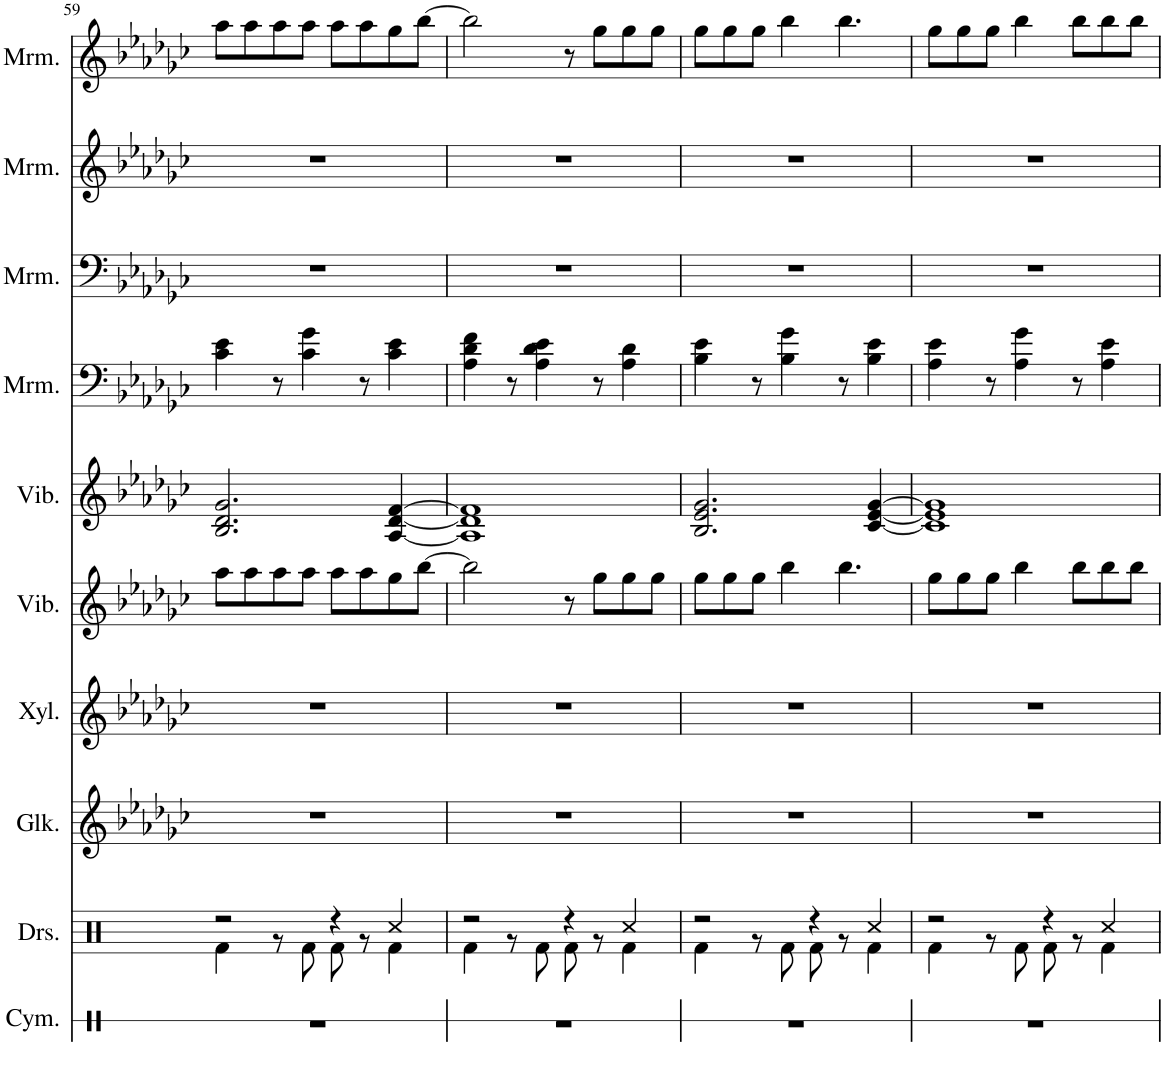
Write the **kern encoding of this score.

**kern	**kern	**kern	**kern	**kern	**kern	**kern	**kern	**kern	**kern
*part10	*part9	*part8	*part7	*part6	*part5	*part4	*part3	*part2	*part1
*staff10	*staff9	*staff8	*staff7	*staff6	*staff5	*staff4	*staff3	*staff2	*staff1
*I"Cymbal	*I"Drumset	*I"Glockenspiel	*I"Xylophone	*I"Vibraphone	*I"Vibraphone	*I"Marimba	*I"Marimba	*I"Marimba	*I"Marimba
*I'Cym.	*I'Drs.	*I'Glk.	*I'Xyl.	*I'Vib.	*I'Vib.	*I'Mrm.	*I'Mrm.	*I'Mrm.	*I'Mrm.
!!LO:PB:g=z
*clefX	*clefX	*clefG2	*clefG2	*clefG2	*clefG2	*clefF4	*clefF4	*clefG2	*clefG2
*	*	*Trd-14c-24	*Trd-7c-12	*	*	*	*	*	*
*k[]	*k[]	*k[b-e-a-d-g-c-]	*k[b-e-a-d-g-c-]	*k[b-e-a-d-g-c-]	*k[b-e-a-d-g-c-]	*k[b-e-a-d-g-c-]	*k[b-e-a-d-g-c-]	*k[b-e-a-d-g-c-]	*k[b-e-a-d-g-c-]
*M4/4	*M4/4	*M4/4	*M4/4	*M4/4	*M4/4	*M4/4	*M4/4	*M4/4	*M4/4
=59	=59	=59	=59	=59	=59	=59	=59	=59	=59
*	*^	*	*	*	*	*	*	*	*
1r	2r	4Rf\	1r	1r	8aa-\L	2.B-/ 2.d-/ 2.g-/	4c-\ 4e-\	1r	1r	8aa-\L
.	.	.	.	.	8aa-\	.	.	.	.	8aa-\
.	.	8r	.	.	8aa-\	.	8r	.	.	8aa-\
.	.	8Rf\	.	.	8aa-\J	.	4c-\ 4g-\	.	.	8aa-\J
.	4r	8Rf\	.	.	8aa-\L	.	.	.	.	8aa-\L
.	.	8r	.	.	8aa-\	.	8r	.	.	8aa-\
.	4Rcc/	4Rf\	.	.	8gg-\	[4A-/ [4d-/ [4f/	4c-\ 4e-\	.	.	8gg-\
.	.	.	.	.	[8bb-\J	.	.	.	.	[8bb-\J
=60	=60	=60	=60	=60	=60	=60	=60	=60	=60	=60
1r	2r	4Rf\	1r	1r	2bb-\]	1A-] 1d-] 1f]	4A-\ 4d-\ 4f\	1r	1r	2bb-\]
.	.	8r	.	.	.	.	8r	.	.	.
.	.	8Rf\	.	.	.	.	4A-\ 4d-\ 4e-\	.	.	.
.	4r	8Rf\	.	.	8r	.	.	.	.	8r
.	.	8r	.	.	8gg-\L	.	8r	.	.	8gg-\L
.	4Rcc/	4Rf\	.	.	8gg-\	.	4A-\ 4d-\	.	.	8gg-\
.	.	.	.	.	8gg-\J	.	.	.	.	8gg-\J
=61	=61	=61	=61	=61	=61	=61	=61	=61	=61	=61
1r	2r	4Rf\	1r	1r	8gg-\L	2.B-/ 2.e-/ 2.g-/	4B-\ 4e-\	1r	1r	8gg-\L
.	.	.	.	.	8gg-\	.	.	.	.	8gg-\
.	.	8r	.	.	8gg-\J	.	8r	.	.	8gg-\J
.	.	8Rf\	.	.	4bb-\	.	4B-\ 4g-\	.	.	4bb-\
.	4r	8Rf\	.	.	.	.	.	.	.	.
.	.	8r	.	.	4.bb-\	.	8r	.	.	4.bb-\
.	4Rcc/	4Rf\	.	.	.	[4c-/ [4e-/ [4g-/	4B-\ 4e-\	.	.	.
=62	=62	=62	=62	=62	=62	=62	=62	=62	=62	=62
1r	2r	4Rf\	1r	1r	8gg-\L	1c-] 1e-] 1g-]	4A-\ 4e-\	1r	1r	8gg-\L
.	.	.	.	.	8gg-\	.	.	.	.	8gg-\
.	.	8r	.	.	8gg-\J	.	8r	.	.	8gg-\J
.	.	8Rf\	.	.	4bb-\	.	4A-\ 4g-\	.	.	4bb-\
.	4r	8Rf\	.	.	.	.	.	.	.	.
.	.	8r	.	.	8bb-\L	.	8r	.	.	8bb-\L
.	4Rcc/	4Rf\	.	.	8bb-\	.	4A-\ 4e-\	.	.	8bb-\
.	.	.	.	.	8bb-\J	.	.	.	.	8bb-\J
*	*v	*v	*	*	*	*	*	*	*	*
=	=	=	=	=	=	=	=	=	=
*-	*-	*-	*-	*-	*-	*-	*-	*-	*-
